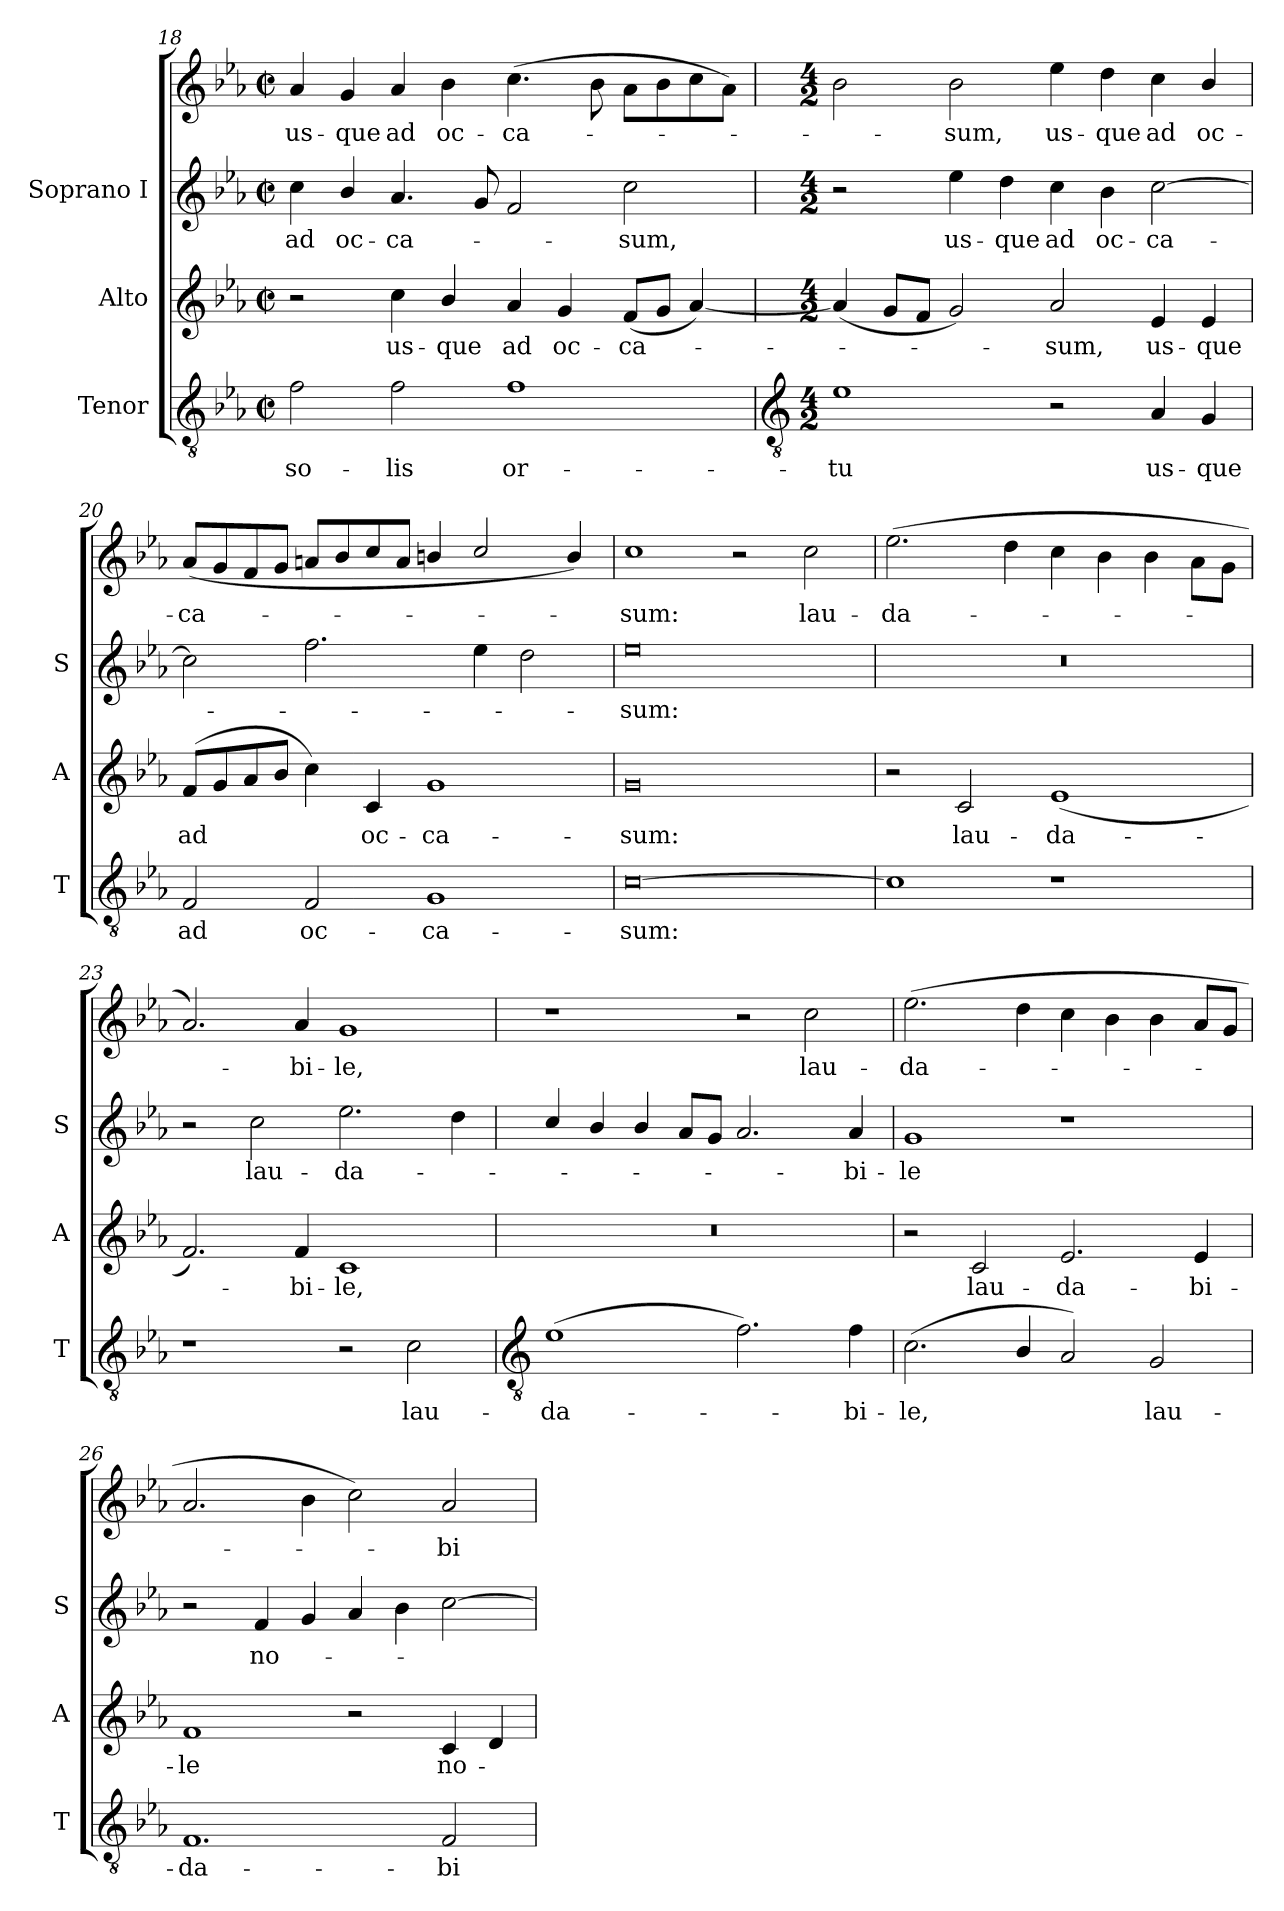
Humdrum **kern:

**kern	**text	**kern	**text	**kern	**text	**kern	**text
*part3	*part3	*part2	*part2	*part1	*part1	*part1	*part1
*staff4	*staff4	*staff3	*staff3	*staff2	*staff2	*staff1	*staff1
*I"Tenor	*	*I"Alto	*	*I"Soprano I	*	*	*
*I'T	*	*I'A	*	*I'S	*	*	*
*clefGv2	*	*clefG2	*	*clefG2	*	*clefG2	*
*k[b-e-a-]	*	*k[b-e-a-]	*	*k[b-e-a-]	*	*k[b-e-a-]	*
*E-:	*	*E-:	*	*E-:	*	*E-:	*
*M4/2	*	*M4/2	*	*M4/2	*	*M4/2	*
*met(c|)	*	*met(c|)	*	*met(c|)	*	*met(c|)	*
=18	=18	=18	=18	=18	=18	=18	=18
!	!LO:LY:b	!	!	!	!LO:LY:b	!	!LO:LY:b
2f	so-	2r	.	4cc	ad	4a-	us-
!	!	!	!	!	!LO:LY:b	!	!LO:LY:b
.	.	.	.	4b-/	oc-	4g	-que
!	!LO:LY:b	!	!LO:LY:b	!	!LO:LY:b	!	!LO:LY:b
2f	-lis	4cc	us-	4.a-	-ca-	4a-	ad
!	!	!	!LO:LY:b	!	!	!	!LO:LY:b
.	.	4b-/	-que	.	.	4b-	oc-
.	.	.	.	8g	.	.	.
!	!LO:LY:b	!	!LO:LY:b	!	!	!	!LO:LY:b
1f	or-	4a-	ad	2f	.	(>4.cc	-ca-
!	!	!	!LO:LY:b	!	!	!	!
.	.	4g	oc-	.	.	.	.
.	.	.	.	.	.	8b-	.
!	!	!	!LO:LY:b	!	!LO:LY:b	!	!
.	.	(<8fL	-ca-	2cc	sum,	8a-L	.
.	.	8gJ	.	.	.	8b-	.
.	.	[4a-)	.	.	.	8cc	.
.	.	.	.	.	.	8a-J)	.
!!LO:LB:g=z
=19	=19	=19	=19	=19	=19	=19	=19
*clefGv2	*	*	*	*	*	*	*
*M4/2	*	*M4/2	*	*M4/2	*	*M4/2	*
!	!LO:LY:b	!	!	!	!	!	!
1e-	-tu	(<4a-]	.	2r	.	2b-	.
.	.	8gL	.	.	.	.	.
.	.	8fJ	.	.	.	.	.
!	!	!	!	!	!LO:LY:b	!	!LO:LY:b
.	.	2g)	.	4ee-	-us-	2b-	sum,
!	!	!	!	!	!LO:LY:b	!	!
.	.	.	.	4dd	-que	.	.
!	!	!	!LO:LY:b	!	!LO:LY:b	!	!LO:LY:b
2r	.	2a-	sum,	4cc	ad	4ee-	us-
!	!	!	!	!	!LO:LY:b	!	!LO:LY:b
.	.	.	.	4b-	oc-	4dd	-que
!	!LO:LY:b	!	!LO:LY:b	!	!LO:LY:b	!	!LO:LY:b
4A-	us-	4e-	us-	[2cc	-ca-	4cc	ad
!	!LO:LY:b	!	!LO:LY:b	!	!	!	!LO:LY:b
4G	-que	4e-	-que	.	.	4b-/	oc-
=20	=20	=20	=20	=20	=20	=20	=20
!	!LO:LY:b	!	!LO:LY:b	!	!	!	!LO:LY:b
2F	ad	(<8fL	ad	2cc]	.	(<8a-L	ca-
.	.	8g	.	.	.	8g	.
.	.	8a-	.	.	.	8f	.
.	.	8b-J	.	.	.	8gJ	.
!	!LO:LY:b	!	!	!	!	!	!
2F	oc-	4cc)	.	2.ff	.	8an/L	.
.	.	.	.	.	.	8b-/	.
!	!	!	!LO:LY:b	!	!	!	!
.	.	4c	oc-	.	.	8cc/	.
.	.	.	.	.	.	8aJ	.
!	!LO:LY:b	!	!LO:LY:b	!	!	!	!
1G	-ca-	1g	-ca-	.	.	4bn/	.
.	.	.	.	4ee-	.	2cc/	.
.	.	.	.	2dd	.	.	.
.	.	.	.	.	.	4b/)	.
=21	=21	=21	=21	=21	=21	=21	=21
!	!LO:LY:b	!	!LO:LY:b	!	!LO:LY:b	!	!LO:LY:b
[0c	-sum:	0g	-sum:	0ee-	-sum:	1cc	sum:
.	.	.	.	.	.	2r	.
!	!	!	!	!	!	!	!LO:LY:b
.	.	.	.	.	.	2cc	lau-
=22	=22	=22	=22	=22	=22	=22	=22
!	!	!	!	!	!	!	!LO:LY:b
1c]	.	2r	.	0r	.	(>2.ee-	da-
!	!	!	!LO:LY:b	!	!	!	!
.	.	2c	lau-	.	.	.	.
.	.	.	.	.	.	4dd	.
!	!	!	!LO:LY:b	!	!	!	!
1r	.	(<1e-	-da-	.	.	4cc	.
.	.	.	.	.	.	4b-	.
.	.	.	.	.	.	4b-	.
.	.	.	.	.	.	8a-\L	.
.	.	.	.	.	.	8g\J	.
=23	=23	=23	=23	=23	=23	=23	=23
1r	.	2.f)	.	2r	.	2.a-)	.
!	!	!	!	!	!LO:LY:b	!	!
.	.	.	.	2cc	lau-	.	.
!	!	!	!LO:LY:b	!	!	!	!LO:LY:b
.	.	4f	bi-	.	.	4a-	bi-
!	!	!	!LO:LY:b	!	!LO:LY:b	!	!LO:LY:b
2r	.	1c	-le,	2.ee-	-da-	1g	-le,
!	!LO:LY:b	!	!	!	!	!	!
2c	lau-	.	.	.	.	.	.
.	.	.	.	4dd	.	.	.
!!LO:LB:g=z
=24	=24	=24	=24	=24	=24	=24	=24
*clefGv2	*	*	*	*	*	*	*
!	!LO:LY:b	!	!	!	!	!	!
(>1e-	-da-	0r	.	4cc/	.	1r	.
.	.	.	.	4b-/	.	.	.
.	.	.	.	4b-/	.	.	.
.	.	.	.	8a-L	.	.	.
.	.	.	.	8gJ	.	.	.
2.f)	.	.	.	2.a-	.	2r	.
!	!	!	!	!	!	!	!LO:LY:b
.	.	.	.	.	.	2cc	lau-
!	!LO:LY:b	!	!	!	!LO:LY:b	!	!
4f	bi-	.	.	4a-	-bi-	.	.
=25	=25	=25	=25	=25	=25	=25	=25
!	!LO:LY:b	!	!	!	!LO:LY:b	!	!LO:LY:b
(<2.c	-le,	2r	.	1g	le	(>2.ee-	-da-
!	!	!	!LO:LY:b	!	!	!	!
.	.	2c	lau-	.	.	.	.
4B-/	.	.	.	.	.	4dd	.
!	!	!	!LO:LY:b	!	!	!	!
2A-)	.	2.e-	-da-	1r	.	4cc	.
.	.	.	.	.	.	4b-	.
!	!LO:LY:b	!	!	!	!	!	!
2G	lau-	.	.	.	.	4b-	.
!	!	!	!LO:LY:b	!	!	!	!
.	.	4e-	-bi-	.	.	8a-L	.
.	.	.	.	.	.	8gJ	.
=26	=26	=26	=26	=26	=26	=26	=26
!	!LO:LY:b	!	!LO:LY:b	!	!	!	!
1.F	-da-	1f	-le	2r	.	2.a-	.
!	!	!	!	!	!LO:LY:b	!	!
.	.	.	.	4f	-no-	.	.
.	.	.	.	4g	.	4b-	.
.	.	2r	.	4a-	.	2cc)	.
.	.	.	.	4b-	.	.	.
!	!LO:LY:b	!	!LO:LY:b	!	!	!	!LO:LY:b
2F	-bi-	4c	no-	[2cc	.	2a-	bi-
.	.	4d	.	.	.	.	.
=	=	=	=	=	=	=	=
*-	*-	*-	*-	*-	*-	*-	*-
